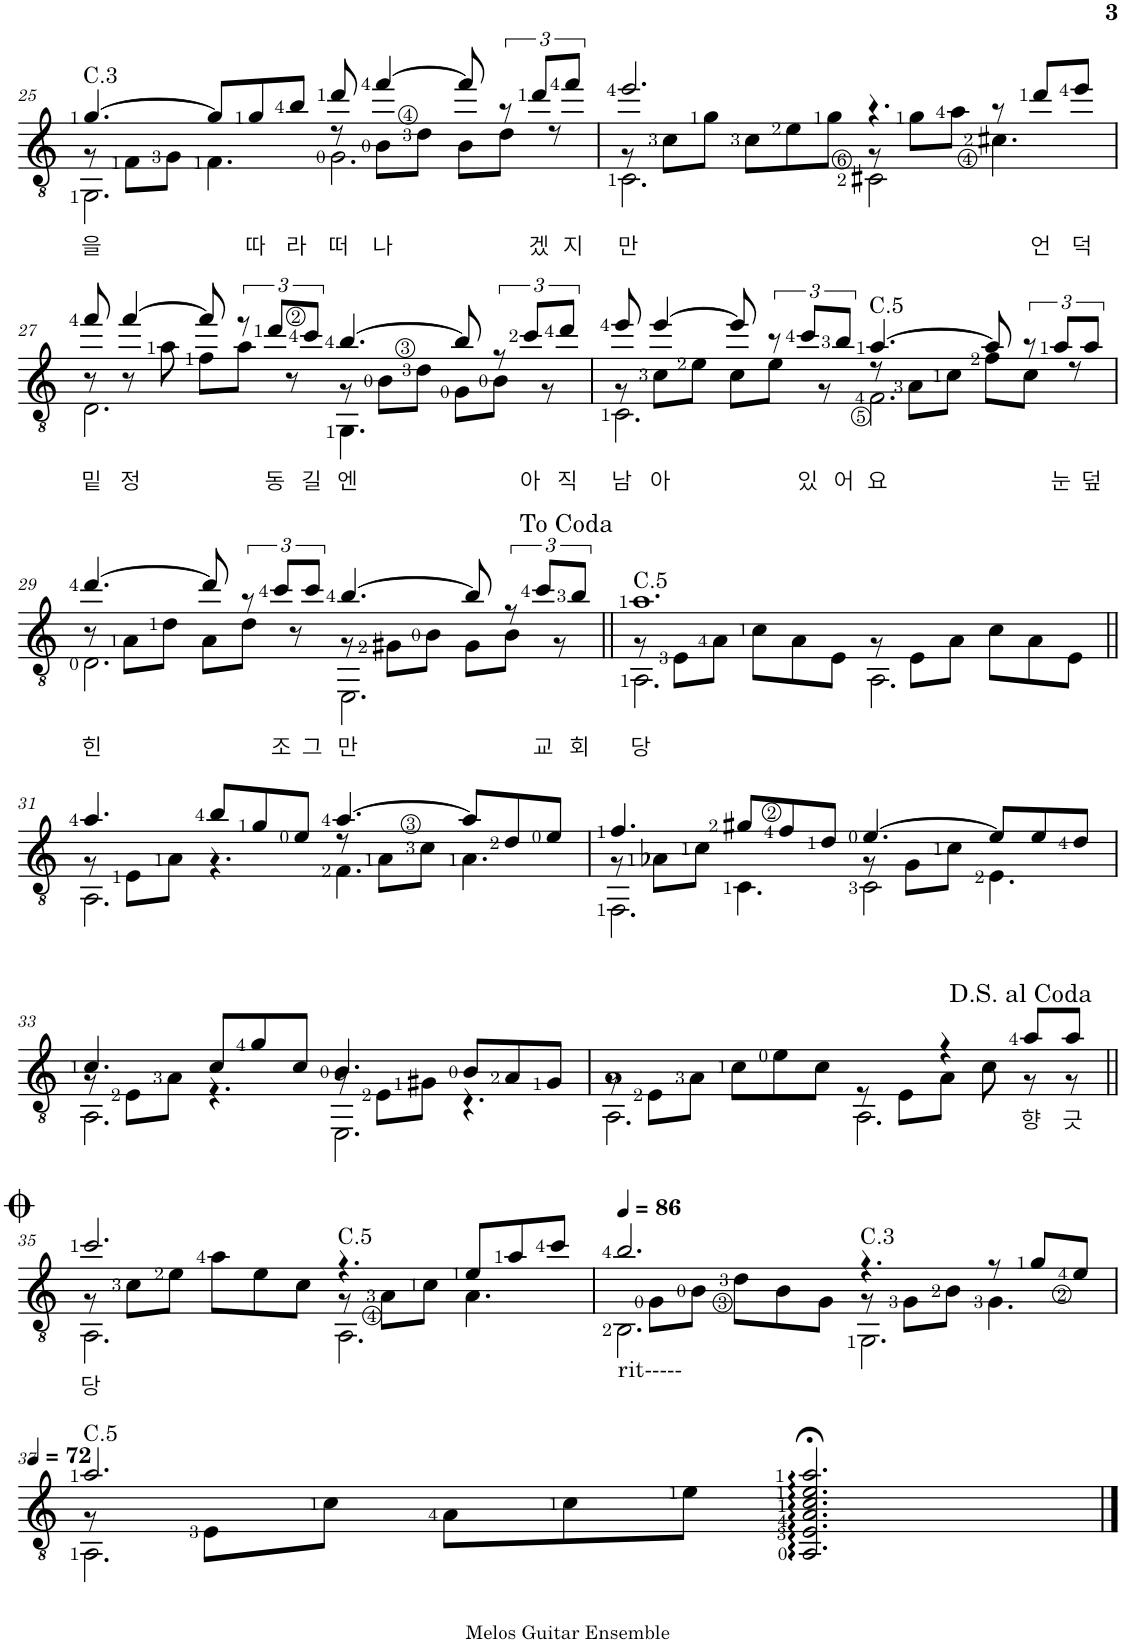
**kern	**text
*part1	*part1
*staff1	*staff1
*I"클래식 기타	*
!!LO:PB:g=z
*clefGv2	*
*k[]	*
*M12/8	*
=25	=25
!LO:TX:a:t=C.3	!
!	!LO:LY:b
*^	*
*	*^	*
[4.g/	8r	2.GG\	을
.	8F\L	.	.
.	8G\J	.	.
8g/L]	4.F\	.	.
!	!	!	!LO:LY:b
8g/	.	.	따
!	!	!	!LO:LY:b
8b/J	.	.	라
!	!	!	!LO:LY:b
8dd/	8r	2.G\	떠
!	!	!	!LO:LY:b
[4ff/	8B\L	.	나
.	8d\J	.	.
8ff/]	8B\L	.	.
12r	8d\J	.	.
!	!	!	!LO:LY:b
12dd/L	.	.	겠
.	8r	.	.
!	!	!	!LO:LY:b
12ff/J	.	.	지
=26	=26	=26	=26
!	!	!	!LO:LY:b
2.ee/	8r	2.C\	만
.	8c\L	.	.
.	8g\J	.	.
.	8c\L	.	.
.	8e\	.	.
.	8g\J	.	.
4.r	8r	2C#X\	.
.	8g\L	.	.
.	8a\J	.	.
8r	4.c#X\	.	.
!	!	!	!LO:LY:b
8dd/L	.	4ryy	언
!	!	!	!LO:LY:b
8ee/J	.	.	덕
!!LO:LB:g=z	!!	!!
=27	=27	=27	=27
!	!	!	!LO:LY:b
8ff/	8r	2.D\	밑
!	!	!	!LO:LY:b
[4ff/	8r	.	정
.	8a\	.	.
8ff/]	8f\L	.	.
12r	8a\J	.	.
!	!	!	!LO:LY:b
12dd/L	.	.	동
.	8r	.	.
!	!	!	!LO:LY:b
12cc/J	.	.	길
!	!	!	!LO:LY:b
[4.b/	8r	4.GG\	엔
.	8B\L	.	.
.	8d\J	.	.
8b/]	8G\L	4.ryy	.
12r	8B\J	.	.
!	!	!	!LO:LY:b
12cc/L	.	.	아
.	8r	.	.
!	!	!	!LO:LY:b
12dd/J	.	.	직
=28	=28	=28	=28
!	!	!	!LO:LY:b
8ee/	8r	2.C\	남
!	!	!	!LO:LY:b
[4ee/	8c\L	.	아
.	8e\J	.	.
8ee/]	8c\L	.	.
12r	8e\J	.	.
!	!	!	!LO:LY:b
12cc/L	.	.	있
.	8r	.	.
!	!	!	!LO:LY:b
12b/J	.	.	어
!LO:TX:a:t=C.5	!	!	!
!	!	!	!LO:LY:b
[4.a/	8r	2.F\	요
.	8A\L	.	.
.	8c\J	.	.
8a/]	8f\L	.	.
12r	8c\J	.	.
!	!	!	!LO:LY:b
12a/L	.	.	눈
.	8r	.	.
!	!	!	!LO:LY:b
12a/J	.	.	덮
!!LO:LB:g=z	!!	!!
=29	=29	=29	=29
!	!	!	!LO:LY:b
[4.dd/	8r	2.D\	힌
.	8A\L	.	.
.	8d\J	.	.
8dd/]	8A\L	.	.
12r	8d\J	.	.
!	!	!	!LO:LY:b
12cc/L	.	.	조
.	8r	.	.
!	!	!	!LO:LY:b
12cc/J	.	.	그
!	!	!	!LO:LY:b
[4.b/	8r	2.EE\	만
.	8G#X\L	.	.
.	8B\J	.	.
8b/]	8G#\L	.	.
12r	8B\J	.	.
!	!	!	!LO:LY:b
12cc/L	.	.	교
.	8r	.	.
!	!	!	!LO:LY:b
12b/J	.	.	회
=30||	=30||	=30||	=30||
!LO:TX:a:t=C.5	!	!	!
!	!	!	!LO:LY:b
1.a	8r	2.AA\	당
.	8E\L	.	.
.	8A\J	.	.
.	8c\L	.	.
.	8A\	.	.
.	8E\J	.	.
.	8r	2.AA\	.
.	8E\L	.	.
.	8A\J	.	.
.	8c\L	.	.
.	8A\	.	.
.	8E\J	.	.
!!LO:LB:g=z	!!	!!
=31||	=31||	=31||	=31||
4.a/	8r	2.AA\	.
.	8E\L	.	.
.	8A\J	.	.
8b/L	4.r	.	.
8g/	.	.	.
8e/J	.	.	.
[4.a/	8r	4.F\	.
.	8A\L	.	.
.	8c\J	.	.
8a/L]	4.A\	4.ryy	.
8d/	.	.	.
8e/J	.	.	.
=32	=32	=32	=32
4.f/	8r	2.FF\	.
.	8A-X\L	.	.
.	8c\J	.	.
8g#X/L	4.C\	.	.
8f/	.	.	.
8d/J	.	.	.
[4.e/	8r	2C\	.
.	8G\L	.	.
.	8c\J	.	.
8e/L]	4.E\	.	.
8e/	.	4ryy	.
8d/J	.	.	.
!!LO:LB:g=z	!!	!!
=33	=33	=33	=33
4.c/	8r	2.AA\	.
.	8E\L	.	.
.	8A\J	.	.
8c/L	4.r	.	.
8g/	.	.	.
8c/J	.	.	.
4.B/	8r	2.EE\	.
.	8E\L	.	.
.	8G#X\J	.	.
8B/L	4.r	.	.
8A/	.	.	.
8G#/J	.	.	.
=34	=34	=34	=34
1A	8r	2.AA\	.
.	8E\L	.	.
.	8A\J	.	.
.	8c\L	.	.
.	8e\	.	.
.	8c\J	.	.
.	8r	2.AA\	.
.	8E\L	.	.
4r	8A\J	.	.
.	8c\	.	.
!	!	!	!LO:LY:b
8a/L	8r	.	향
!	!	!	!LO:LY:b
8a/J	8r	.	긋
!!LO:LB:g=z	!!	!!
=35||	=35||	=35||	=35||
!	!	!	!LO:LY:b
2.cc/	8r	2.AA\	당
.	8c\L	.	.
.	8e\J	.	.
.	8a\L	.	.
.	8e\	.	.
.	8c\J	.	.
!LO:TX:a:t=C.5	!	!	!
4.r	8r	2.AA\	.
.	8A\L	.	.
.	8c\J	.	.
8e/L	4.A\	.	.
8a/	.	.	.
8cc/J	.	.	.
=36	=36	=36	=36
*MM86	*	*	*
!LO:TX:b:t=rit-----	!	!	!
2.b/	8ryy	2.BB\	.
.	8G\L	.	.
.	8B\J	.	.
.	8d\L	.	.
.	8B\	.	.
.	8G\J	.	.
!LO:TX:a:t=C.3	!	!	!
4.r	8r	2.GG\	.
.	8G\L	.	.
.	8B\J	.	.
8r	4.G\	.	.
8g/L	.	.	.
8e/J	.	.	.
!!LO:LB:g=z	!!	!!
=37	=37	=37	=37
*MM72	*	*	*
!LO:TX:a:t=C.5	!	!	!
2.a/	8r	2.AA\	.
.	8E\L	.	.
.	8c\J	.	.
.	8A\L	.	.
.	8c\	.	.
.	8e\J	.	.
2.AA/:;< 2.E/:;< 2.A/:;< 2.c/:;< 2.e/:;< 2.a/:;<	2.ryy	2.ryy	.
*v	*v	*v	*
==	==
*-	*-
